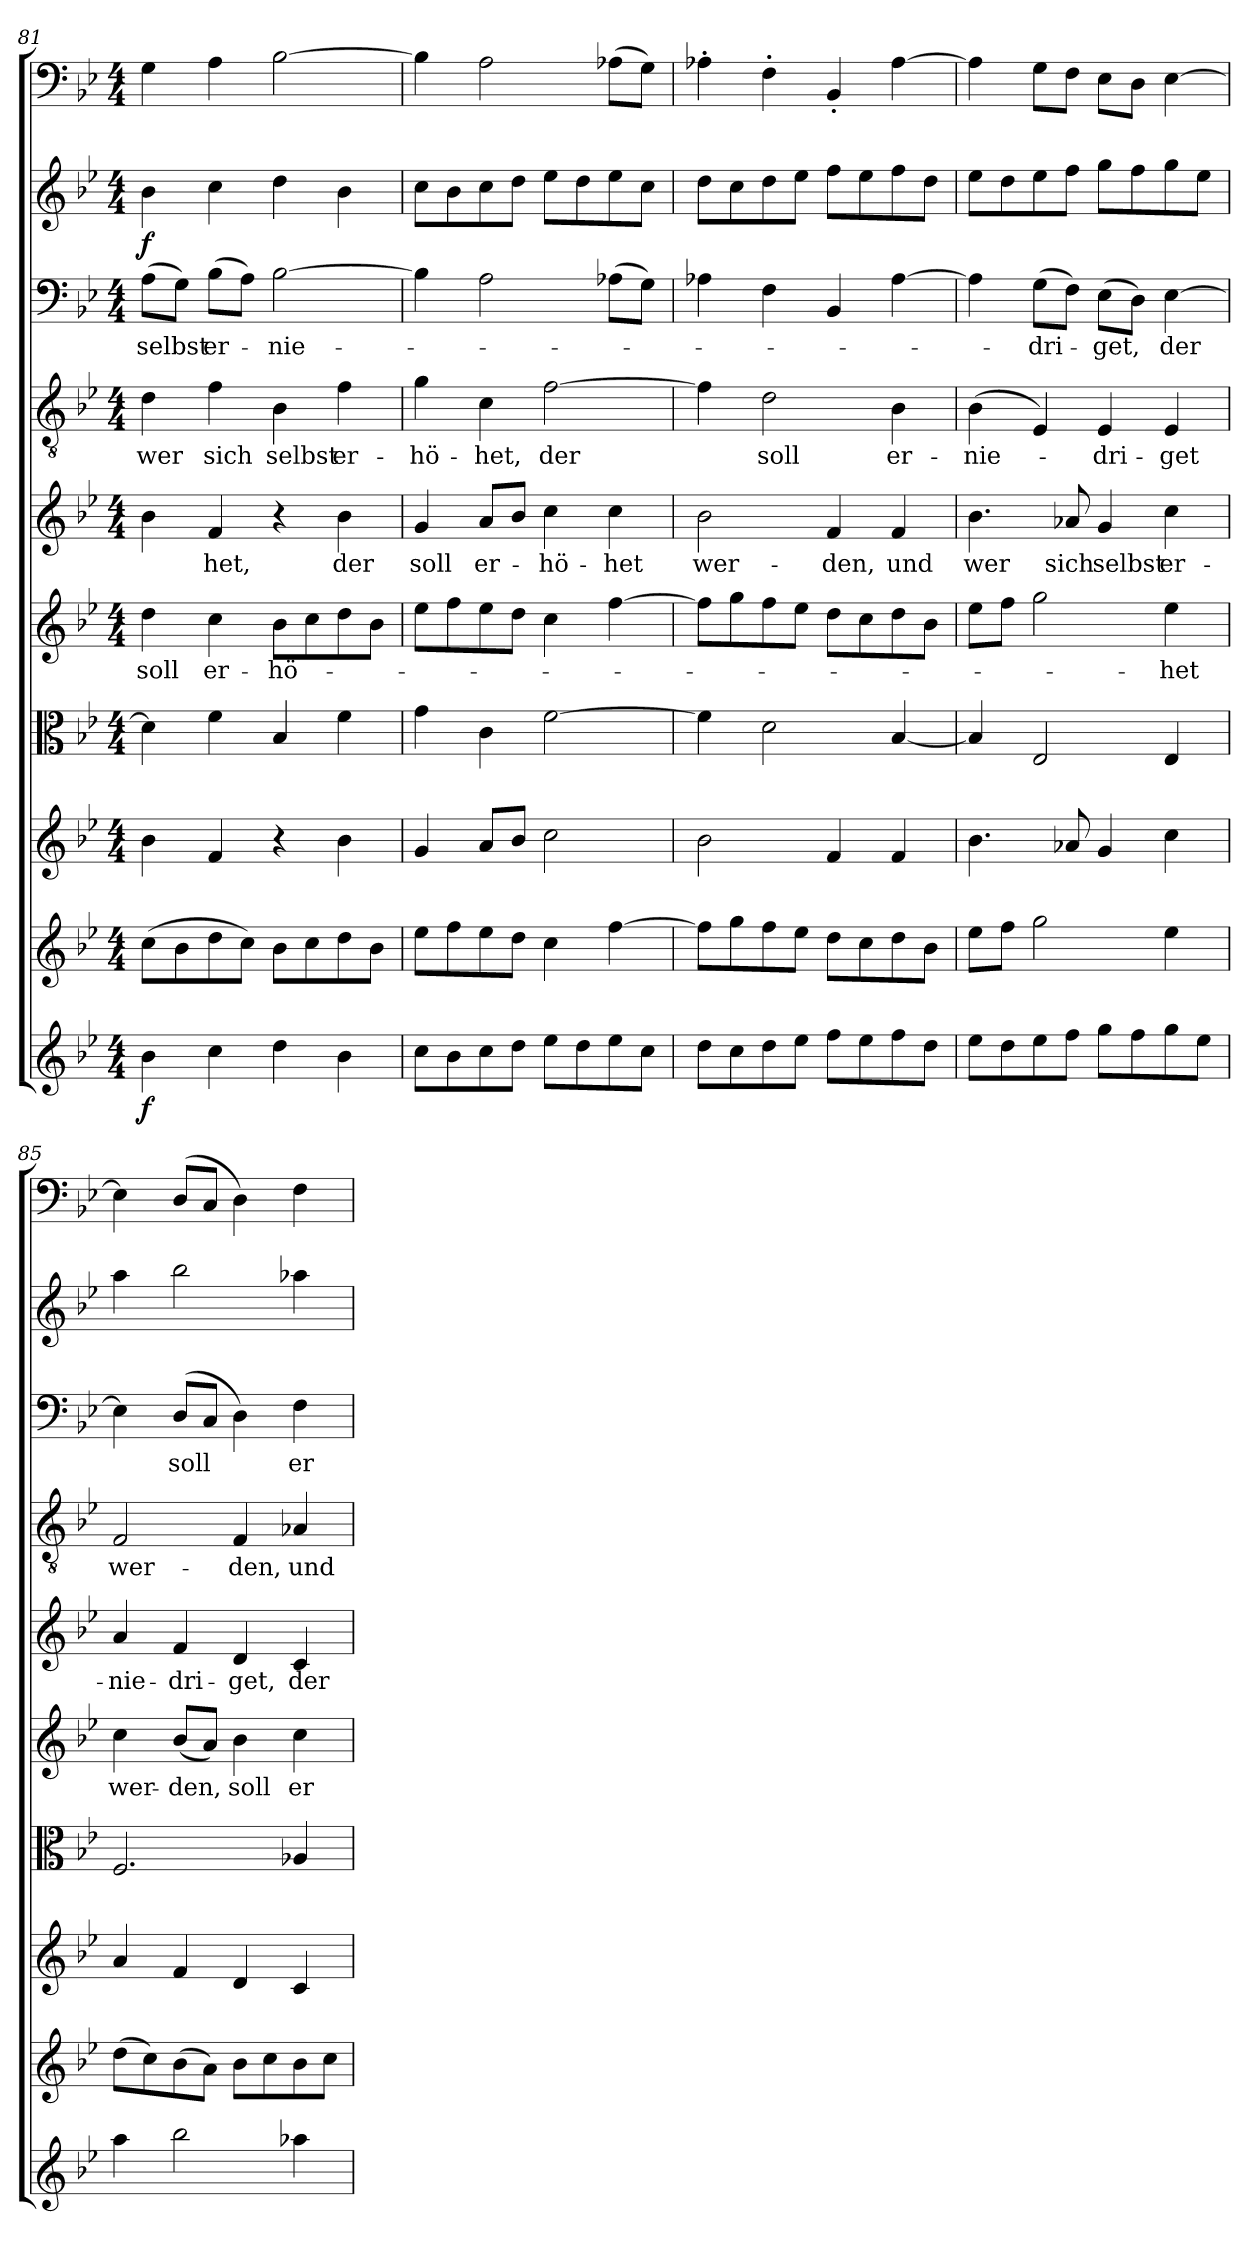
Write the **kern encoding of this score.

**kern	**dynam	**kern	**kern	**kern	**kern	**text	**kern	**text	**kern	**text	**kern	**text	**kern	**dynam	**kern
*part10	*part10	*part9	*part8	*part7	*part6	*part6	*part5	*part5	*part4	*part4	*part3	*part3	*part2	*part2	*part1
*staff10	*staff10	*staff9	*staff8	*staff7	*staff6	*staff6	*staff5	*staff5	*staff4	*staff4	*staff3	*staff3	*staff2	*staff2	*staff1
*clefG2	*	*clefG2	*clefG2	*clefC3	*clefG2	*	*clefG2	*	*clefGv2	*	*clefF4	*	*clefG2	*	*clefF4
*k[b-e-]	*	*k[b-e-]	*k[b-e-]	*k[b-e-]	*k[b-e-]	*	*k[b-e-]	*	*k[b-e-]	*	*k[b-e-]	*	*k[b-e-]	*	*k[b-e-]
*g:	*	*g:	*g:	*g:	*g:	*	*g:	*	*g:	*	*g:	*	*g:	*	*g:
*M4/4	*	*M4/4	*M4/4	*M4/4	*M4/4	*	*M4/4	*	*M4/4	*	*M4/4	*	*M4/4	*	*M4/4
=81	=81	=81	=81	=81	=81	=81	=81	=81	=81	=81	=81	=81	=81	=81	=81
4b-\	f	(8cc\L	4b-\	4d\]	4dd\	soll	4b-\	.	4d\	wer	(8A\L	selbst	4b-\	f	4G\
.	.	8b-\	.	.	.	.	.	.	.	.	8G\J)	.	.	.	.
4cc\	.	8dd\	4f/	4f\	4cc\	er-	4f/	-het,	4f\	sich	(8B-\L	er-	4cc\	.	4A\
.	.	8cc\J)	.	.	.	.	.	.	.	.	8A\J)	.	.	.	.
4dd\	.	8b-\L	4r	4B-/	8b-\L	-hö-	4r	.	4B-\	selbst	[2B-\	-nie-	4dd\	.	[2B-\
.	.	8cc\	.	.	8cc\	.	.	.	.	.	.	.	.	.	.
4b-\	.	8dd\	4b-\	4f\	8dd\	.	4b-\	der	4f\	er-	.	.	4b-\	.	.
.	.	8b-\J	.	.	8b-\J	.	.	.	.	.	.	.	.	.	.
=82	=82	=82	=82	=82	=82	=82	=82	=82	=82	=82	=82	=82	=82	=82	=82
8cc\L	.	8ee-\L	4g/	4g\	8ee-\L	.	4g/	soll	4g\	-hö-	4B-\]	.	8cc\L	.	4B-\]
8b-\	.	8ff\	.	.	8ff\	.	.	.	.	.	.	.	8b-\	.	.
8cc\	.	8ee-\	8a/L	4c\	8ee-\	.	8a/L	er-	4c\	-het,	2A\	.	8cc\	.	2A\
8dd\J	.	8dd\J	8b-/J	.	8dd\J	.	8b-/J	.	.	.	.	.	8dd\J	.	.
8ee-\L	.	4cc\	2cc\	[2f\	4cc\	.	4cc\	-hö-	[2f\	der	.	.	8ee-\L	.	.
8dd\	.	.	.	.	.	.	.	.	.	.	.	.	8dd\	.	.
8ee-\	.	[4ff\	.	.	[4ff\	.	4cc\	-het	.	.	(8A-X\L	.	8ee-\	.	(8A-X\L
8cc\J	.	.	.	.	.	.	.	.	.	.	8G\J)	.	8cc\J	.	8G\J)
=83	=83	=83	=83	=83	=83	=83	=83	=83	=83	=83	=83	=83	=83	=83	=83
8dd\L	.	8ff\L]	2b-\	4f\]	8ff\L]	.	2b-\	wer-	4f\]	.	4A-X\	.	8dd\L	.	4A-X'\
8cc\	.	8gg\	.	.	8gg\	.	.	.	.	.	.	.	8cc\	.	.
8dd\	.	8ff\	.	2d\	8ff\	.	.	.	2d\	soll	4F\	.	8dd\	.	4F'\
8ee-\J	.	8ee-\J	.	.	8ee-\J	.	.	.	.	.	.	.	8ee-\J	.	.
8ff\L	.	8dd\L	4f/	.	8dd\L	.	4f/	-den,	.	.	4BB-/	.	8ff\L	.	4BB-'/
8ee-\	.	8cc\	.	.	8cc\	.	.	.	.	.	.	.	8ee-\	.	.
8ff\	.	8dd\	4f/	[4B-/	8dd\	.	4f/	und	4B-\	er-	[4A-\	.	8ff\	.	[4A-\
8dd\J	.	8b-\J	.	.	8b-\J	.	.	.	.	.	.	.	8dd\J	.	.
=84	=84	=84	=84	=84	=84	=84	=84	=84	=84	=84	=84	=84	=84	=84	=84
8ee-\L	.	8ee-\L	4.b-\	4B-/]	8ee-\L	.	4.b-\	wer	(4B-\	-nie-	4A-\]	.	8ee-\L	.	4A-\]
8dd\	.	8ff\J	.	.	8ff\J	.	.	.	.	.	.	.	8dd\	.	.
8ee-\	.	2gg\	.	2E-/	2gg\	.	.	.	4E-/)	.	(8G\L	-dri-	8ee-\	.	8G\L
8ff\J	.	.	8a-X/	.	.	.	8a-X/	sich	.	.	8F\J)	.	8ff\J	.	8F\J
8gg\L	.	.	4g/	.	.	.	4g/	selbst	4E-/	-dri-	(8E-\L	-get,	8gg\L	.	8E-\L
8ff\	.	.	.	.	.	.	.	.	.	.	8D\J)	.	8ff\	.	8D\J
8gg\	.	4ee-\	4cc\	4E-/	4ee-\	-het	4cc\	er-	4E-/	-get	[4E-\	der	8gg\	.	[4E-\
8ee-\J	.	.	.	.	.	.	.	.	.	.	.	.	8ee-\J	.	.
=85	=85	=85	=85	=85	=85	=85	=85	=85	=85	=85	=85	=85	=85	=85	=85
4aa\	.	(8dd\L	4a/	2.F/	4cc\	wer-	4a/	-nie-	2F/	wer-	4E-\]	.	4aa\	.	4E-\]
.	.	8cc\)	.	.	.	.	.	.	.	.	.	.	.	.	.
2bb-\	.	(8b-\	4f/	.	(8b-/L	-den,	4f/	-dri-	.	.	(8D/L	soll	2bb-\	.	(8D/L
.	.	8a\J)	.	.	8a/J)	.	.	.	.	.	8C/J	.	.	.	8C/J
.	.	8b-\L	4d/	.	4b-\	soll	4d/	-get,	4F/	-den,	4D\)	.	.	.	4D\)
.	.	8cc\	.	.	.	.	.	.	.	.	.	.	.	.	.
4aa-X\	.	8b-\	4c/	4A-X/	4cc\	er-	4c/	der	4A-X/	und	4F\	er-	4aa-X\	.	4F\
.	.	8cc\J	.	.	.	.	.	.	.	.	.	.	.	.	.
=	=	=	=	=	=	=	=	=	=	=	=	=	=	=	=
*-	*-	*-	*-	*-	*-	*-	*-	*-	*-	*-	*-	*-	*-	*-	*-
